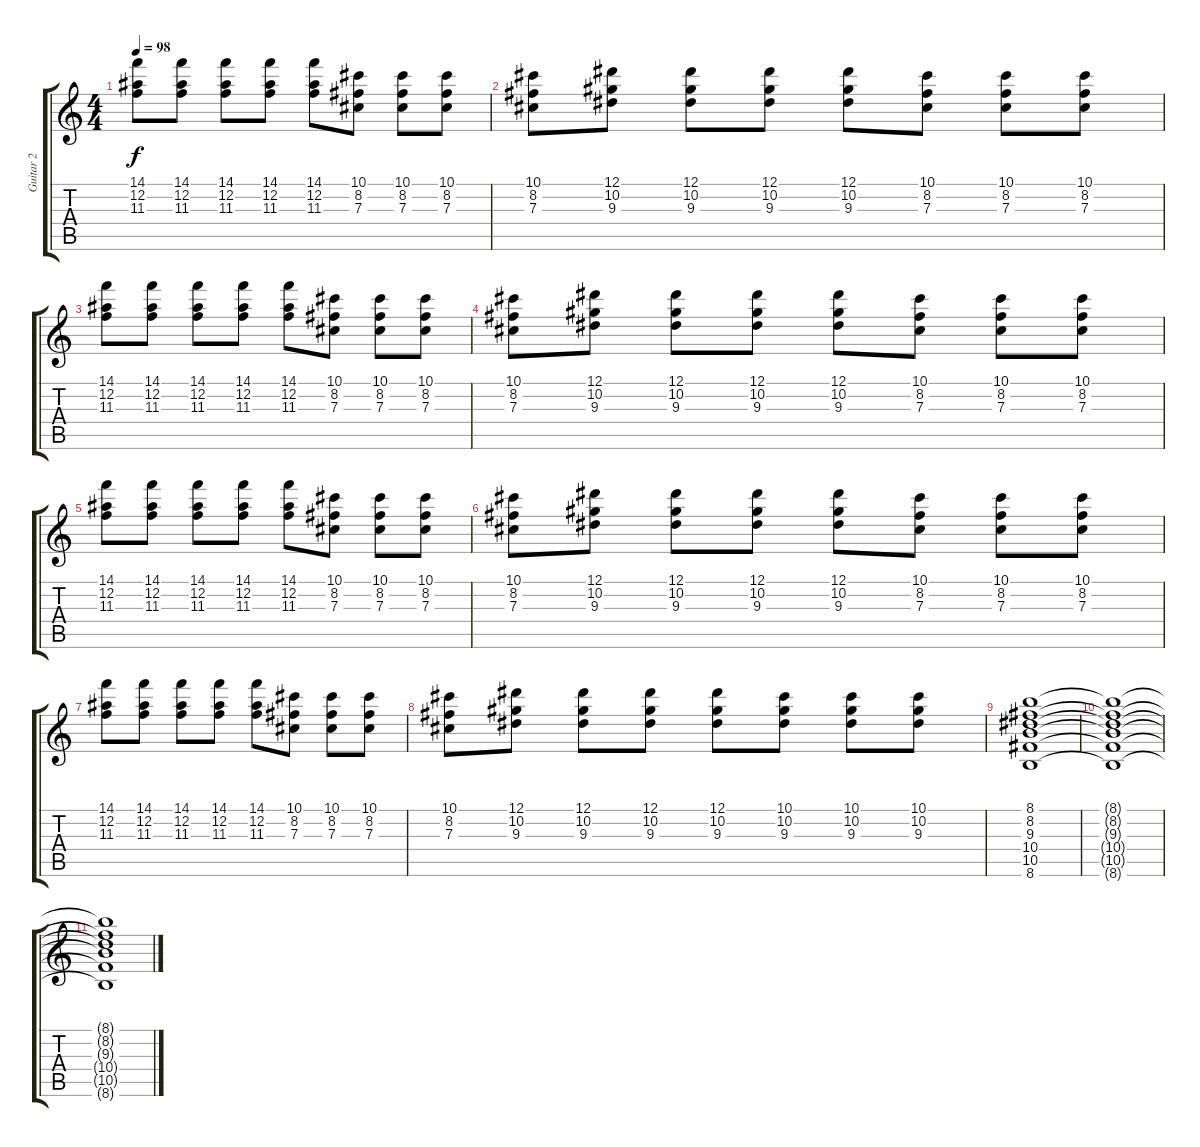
\track ("Guitar 2" "Guitar 2") {instrument overdrivenguitar}
\staff {score tabs}
\tuning (Eb4 Bb3 Gb3 Db3 Ab2 Eb2) {hide}
\ts (4 4)
\tempo 98
\clef g2
\ks c
(14.1 12.2 11.3).8{dy f} (14.1 12.2 11.3).8 (14.1 12.2 11.3).8 (14.1 12.2 11.3).8 (14.1 12.2 11.3).8 (10.1 8.2 7.3).8 (10.1 8.2 7.3).8 (10.1 8.2 7.3).8 |
(10.1 8.2 7.3).8 (12.1 10.2 9.3).8 (12.1 10.2 9.3).8 (12.1 10.2 9.3).8 (12.1 10.2 9.3).8 (10.1 8.2 7.3).8 (10.1 8.2 7.3).8 (10.1 8.2 7.3).8 |
(14.1 12.2 11.3).8 (14.1 12.2 11.3).8 (14.1 12.2 11.3).8 (14.1 12.2 11.3).8 (14.1 12.2 11.3).8 (10.1 8.2 7.3).8 (10.1 8.2 7.3).8 (10.1 8.2 7.3).8 |
(10.1 8.2 7.3).8 (12.1 10.2 9.3).8 (12.1 10.2 9.3).8 (12.1 10.2 9.3).8 (12.1 10.2 9.3).8 (10.1 8.2 7.3).8 (10.1 8.2 7.3).8 (10.1 8.2 7.3).8 |
(14.1 12.2 11.3).8 (14.1 12.2 11.3).8 (14.1 12.2 11.3).8 (14.1 12.2 11.3).8 (14.1 12.2 11.3).8 (10.1 8.2 7.3).8 (10.1 8.2 7.3).8 (10.1 8.2 7.3).8 |
(10.1 8.2 7.3).8 (12.1 10.2 9.3).8 (12.1 10.2 9.3).8 (12.1 10.2 9.3).8 (12.1 10.2 9.3).8 (10.1 8.2 7.3).8 (10.1 8.2 7.3).8 (10.1 8.2 7.3).8 |
(14.1 12.2 11.3).8 (14.1 12.2 11.3).8 (14.1 12.2 11.3).8 (14.1 12.2 11.3).8 (14.1 12.2 11.3).8 (10.1 8.2 7.3).8 (10.1 8.2 7.3).8 (10.1 8.2 7.3).8 |
(10.1 8.2 7.3).8 (12.1 10.2 9.3).8 (12.1 10.2 9.3).8 (12.1 10.2 9.3).8 (12.1 10.2 9.3).8 (10.1 10.2 9.3).8 (10.1 10.2 9.3).8 (10.1 10.2 9.3).8 |
(8.1 8.2 9.3 10.4 10.5 8.6).1 |
(8.1{t} 8.2{t} 9.3{t} 10.4{t} 10.5{t} 8.6{t}).1 |
(8.1{t} 8.2{t} 9.3{t} 10.4{t} 10.5{t} 8.6{t}).1
